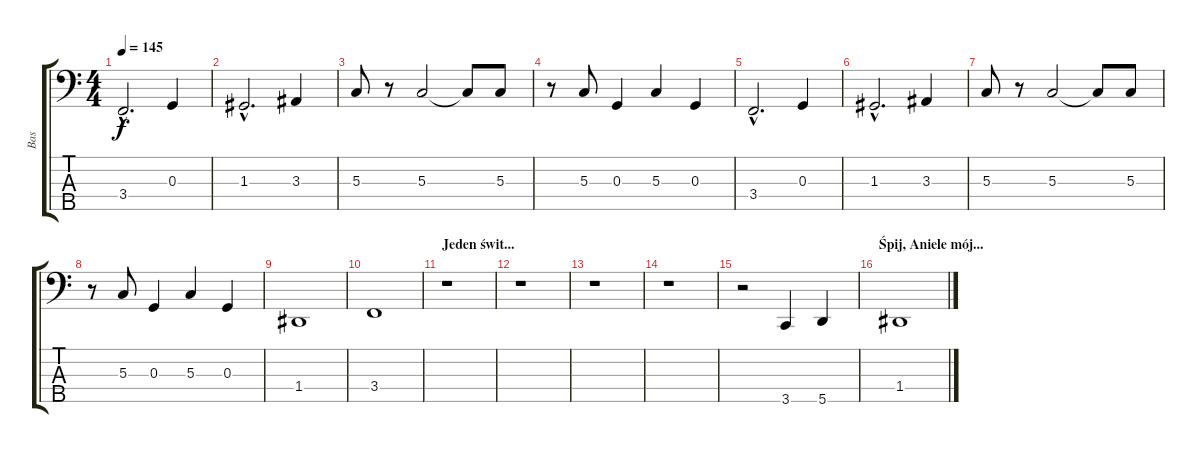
\track ("Bas" "Bas") {instrument electricbasspick}
\staff {score tabs}
\tuning (F2 C2 G1 D1 A0) {hide}
\ts (4 4)
\tempo 145
\clef f4
\ks c
3.4{hac}.2{d dy f volume 16 instrument electricbasspick} 0.3.4 |
1.3{hac}.2{d} 3.3.4 |
5.3.8 r.8 5.3.2 5.3{t}.8 5.3.8 |
r.8 5.3.8 0.3.4 5.3.4 0.3.4 |
3.4{hac}.2{d volume 16 instrument electricbasspick} 0.3.4 |
1.3{hac}.2{d} 3.3.4 |
5.3.8 r.8 5.3.2 5.3{t}.8 5.3.8 |
r.8 5.3.8 0.3.4 5.3.4 0.3.4 |
1.4.1 |
3.4.1 |
\section ("" "Jeden świt...")
r.1 |
r.1 |
r.1 |
r.1 |
r.2{instrument fretlessbass} 3.5.4 5.5.4 |
\section ("" "Śpij, Aniele mój...")
1.4.1
